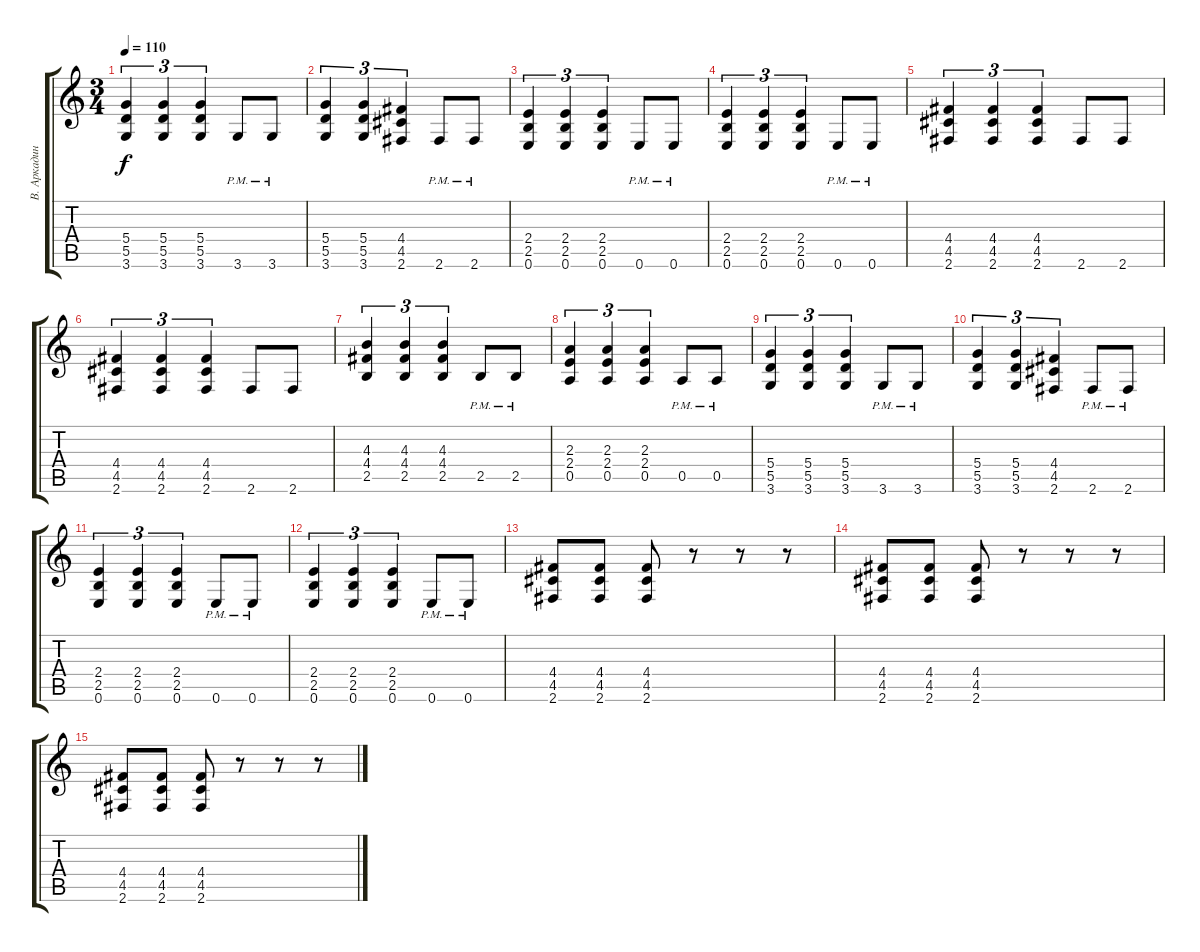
\track ("В. Аркадин" "В. Аркадин") {instrument overdrivenguitar}
\staff {score tabs}
\tuning (E4 B3 G3 D3 A2 E2) {hide}
\ts (3 4)
\tempo 110
\clef g2
\ks c
(5.4 5.5 3.6).4{tu (3 2) dy f} (5.4 5.5 3.6).4{tu (3 2)} (5.4 5.5 3.6).4{tu (3 2)} 3.6{pm}.8 3.6{pm}.8 |
(5.4 5.5 3.6).4{tu (3 2)} (5.4 5.5 3.6).4{tu (3 2)} (4.4 4.5 2.6).4{tu (3 2)} 2.6{pm}.8 2.6{pm}.8 |
(2.4 2.5 0.6).4{tu (3 2)} (2.4 2.5 0.6).4{tu (3 2)} (2.4 2.5 0.6).4{tu (3 2)} 0.6{pm}.8 0.6{pm}.8 |
(2.4 2.5 0.6).4{tu (3 2)} (2.4 2.5 0.6).4{tu (3 2)} (2.4 2.5 0.6).4{tu (3 2)} 0.6{pm}.8 0.6{pm}.8 |
(4.4 4.5 2.6).4{tu (3 2)} (4.4 4.5 2.6).4{tu (3 2)} (4.4 4.5 2.6).4{tu (3 2)} 2.6.8 2.6.8 |
(4.4 4.5 2.6).4{tu (3 2)} (4.4 4.5 2.6).4{tu (3 2)} (4.4 4.5 2.6).4{tu (3 2)} 2.6.8 2.6.8 |
(4.3 4.4 2.5).4{tu (3 2)} (4.3 4.4 2.5).4{tu (3 2)} (4.3 4.4 2.5).4{tu (3 2)} 2.5{pm}.8 2.5{pm}.8 |
(2.3 2.4 0.5).4{tu (3 2)} (2.3 2.4 0.5).4{tu (3 2)} (2.3 2.4 0.5).4{tu (3 2)} 0.5{pm}.8 0.5{pm}.8 |
(5.4 5.5 3.6).4{tu (3 2)} (5.4 5.5 3.6).4{tu (3 2)} (5.4 5.5 3.6).4{tu (3 2)} 3.6{pm}.8 3.6{pm}.8 |
(5.4 5.5 3.6).4{tu (3 2)} (5.4 5.5 3.6).4{tu (3 2)} (4.4 4.5 2.6).4{tu (3 2)} 2.6{pm}.8 2.6{pm}.8 |
(2.4 2.5 0.6).4{tu (3 2)} (2.4 2.5 0.6).4{tu (3 2)} (2.4 2.5 0.6).4{tu (3 2)} 0.6{pm}.8 0.6{pm}.8 |
(2.4 2.5 0.6).4{tu (3 2)} (2.4 2.5 0.6).4{tu (3 2)} (2.4 2.5 0.6).4{tu (3 2)} 0.6{pm}.8 0.6{pm}.8 |
(4.4 4.5 2.6).8 (4.4 4.5 2.6).8 (4.4 4.5 2.6).8 r.8 r.8 r.8 |
(4.4 4.5 2.6).8 (4.4 4.5 2.6).8 (4.4 4.5 2.6).8 r.8 r.8 r.8 |
(4.4 4.5 2.6).8 (4.4 4.5 2.6).8 (4.4 4.5 2.6).8 r.8 r.8 r.8
